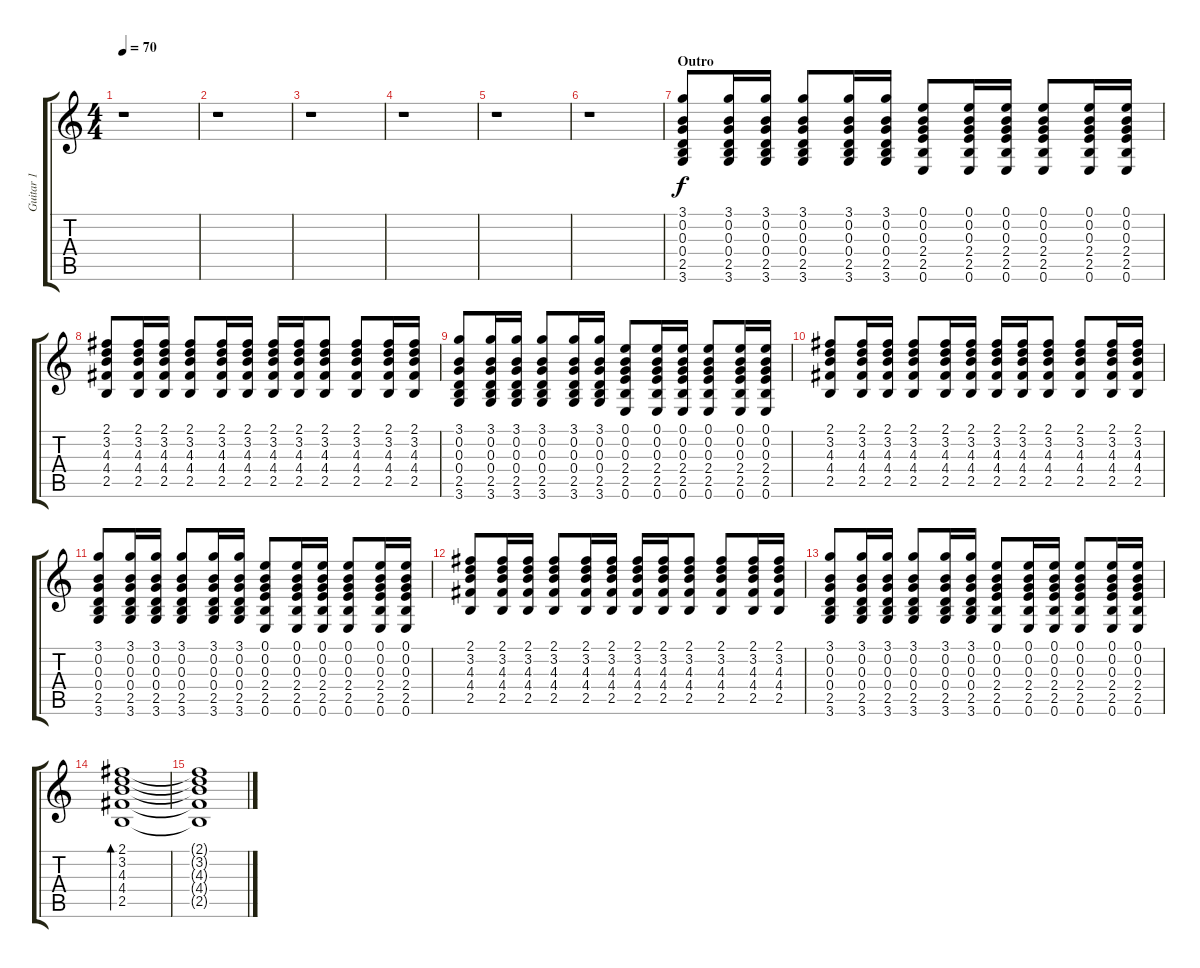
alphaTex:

\track ("Guitar 1" "Guitar 1") {instrument electricguitarjazz}
\staff {score tabs}
\tuning (E4 B3 G3 D3 A2 E2) {hide}
\ts (4 4)
\tempo 70
\clef g2
\ks c
r.1{dy f} |
r.1 |
r.1 |
r.1 |
r.1 |
r.1 |
\section ("" "Outro")
(3.1 0.2 0.3 0.4 2.5 3.6).8 (3.1 0.2 0.3 0.4 2.5 3.6).16 (3.1 0.2 0.3 0.4 2.5 3.6).16 (3.1 0.2 0.3 0.4 2.5 3.6).8 (3.1 0.2 0.3 0.4 2.5 3.6).16 (3.1 0.2 0.3 0.4 2.5 3.6).16 (0.1 0.2 0.3 2.4 2.5 0.6).8 (0.1 0.2 0.3 2.4 2.5 0.6).16 (0.1 0.2 0.3 2.4 2.5 0.6).16 (0.1 0.2 0.3 2.4 2.5 0.6).8 (0.1 0.2 0.3 2.4 2.5 0.6).16 (0.1 0.2 0.3 2.4 2.5 0.6).16 |
(2.1 3.2 4.3 4.4 2.5).8 (2.1 3.2 4.3 4.4 2.5).16 (2.1 3.2 4.3 4.4 2.5).16 (2.1 3.2 4.3 4.4 2.5).8 (2.1 3.2 4.3 4.4 2.5).16 (2.1 3.2 4.3 4.4 2.5).16 (2.1 3.2 4.3 4.4 2.5).16 (2.1 3.2 4.3 4.4 2.5).16 (2.1 3.2 4.3 4.4 2.5).8 (2.1 3.2 4.3 4.4 2.5).8 (2.1 3.2 4.3 4.4 2.5).16 (2.1 3.2 4.3 4.4 2.5).16 |
(3.1 0.2 0.3 0.4 2.5 3.6).8 (3.1 0.2 0.3 0.4 2.5 3.6).16 (3.1 0.2 0.3 0.4 2.5 3.6).16 (3.1 0.2 0.3 0.4 2.5 3.6).8 (3.1 0.2 0.3 0.4 2.5 3.6).16 (3.1 0.2 0.3 0.4 2.5 3.6).16 (0.1 0.2 0.3 2.4 2.5 0.6).8 (0.1 0.2 0.3 2.4 2.5 0.6).16 (0.1 0.2 0.3 2.4 2.5 0.6).16 (0.1 0.2 0.3 2.4 2.5 0.6).8 (0.1 0.2 0.3 2.4 2.5 0.6).16 (0.1 0.2 0.3 2.4 2.5 0.6).16 |
(2.1 3.2 4.3 4.4 2.5).8 (2.1 3.2 4.3 4.4 2.5).16 (2.1 3.2 4.3 4.4 2.5).16 (2.1 3.2 4.3 4.4 2.5).8 (2.1 3.2 4.3 4.4 2.5).16 (2.1 3.2 4.3 4.4 2.5).16 (2.1 3.2 4.3 4.4 2.5).16 (2.1 3.2 4.3 4.4 2.5).16 (2.1 3.2 4.3 4.4 2.5).8 (2.1 3.2 4.3 4.4 2.5).8 (2.1 3.2 4.3 4.4 2.5).16 (2.1 3.2 4.3 4.4 2.5).16 |
(3.1 0.2 0.3 0.4 2.5 3.6).8 (3.1 0.2 0.3 0.4 2.5 3.6).16 (3.1 0.2 0.3 0.4 2.5 3.6).16 (3.1 0.2 0.3 0.4 2.5 3.6).8 (3.1 0.2 0.3 0.4 2.5 3.6).16 (3.1 0.2 0.3 0.4 2.5 3.6).16 (0.1 0.2 0.3 2.4 2.5 0.6).8 (0.1 0.2 0.3 2.4 2.5 0.6).16 (0.1 0.2 0.3 2.4 2.5 0.6).16 (0.1 0.2 0.3 2.4 2.5 0.6).8 (0.1 0.2 0.3 2.4 2.5 0.6).16 (0.1 0.2 0.3 2.4 2.5 0.6).16 |
(2.1 3.2 4.3 4.4 2.5).8 (2.1 3.2 4.3 4.4 2.5).16 (2.1 3.2 4.3 4.4 2.5).16 (2.1 3.2 4.3 4.4 2.5).8 (2.1 3.2 4.3 4.4 2.5).16 (2.1 3.2 4.3 4.4 2.5).16 (2.1 3.2 4.3 4.4 2.5).16 (2.1 3.2 4.3 4.4 2.5).16 (2.1 3.2 4.3 4.4 2.5).8 (2.1 3.2 4.3 4.4 2.5).8 (2.1 3.2 4.3 4.4 2.5).16 (2.1 3.2 4.3 4.4 2.5).16 |
(3.1 0.2 0.3 0.4 2.5 3.6).8 (3.1 0.2 0.3 0.4 2.5 3.6).16 (3.1 0.2 0.3 0.4 2.5 3.6).16 (3.1 0.2 0.3 0.4 2.5 3.6).8 (3.1 0.2 0.3 0.4 2.5 3.6).16 (3.1 0.2 0.3 0.4 2.5 3.6).16 (0.1 0.2 0.3 2.4 2.5 0.6).8 (0.1 0.2 0.3 2.4 2.5 0.6).16 (0.1 0.2 0.3 2.4 2.5 0.6).16 (0.1 0.2 0.3 2.4 2.5 0.6).8 (0.1 0.2 0.3 2.4 2.5 0.6).16 (0.1 0.2 0.3 2.4 2.5 0.6).16 |
(2.1 3.2 4.3 4.4 2.5).1{bd 240 volume 0} |
(2.1{t} 3.2{t} 4.3{t} 4.4{t} 2.5{t}).1
